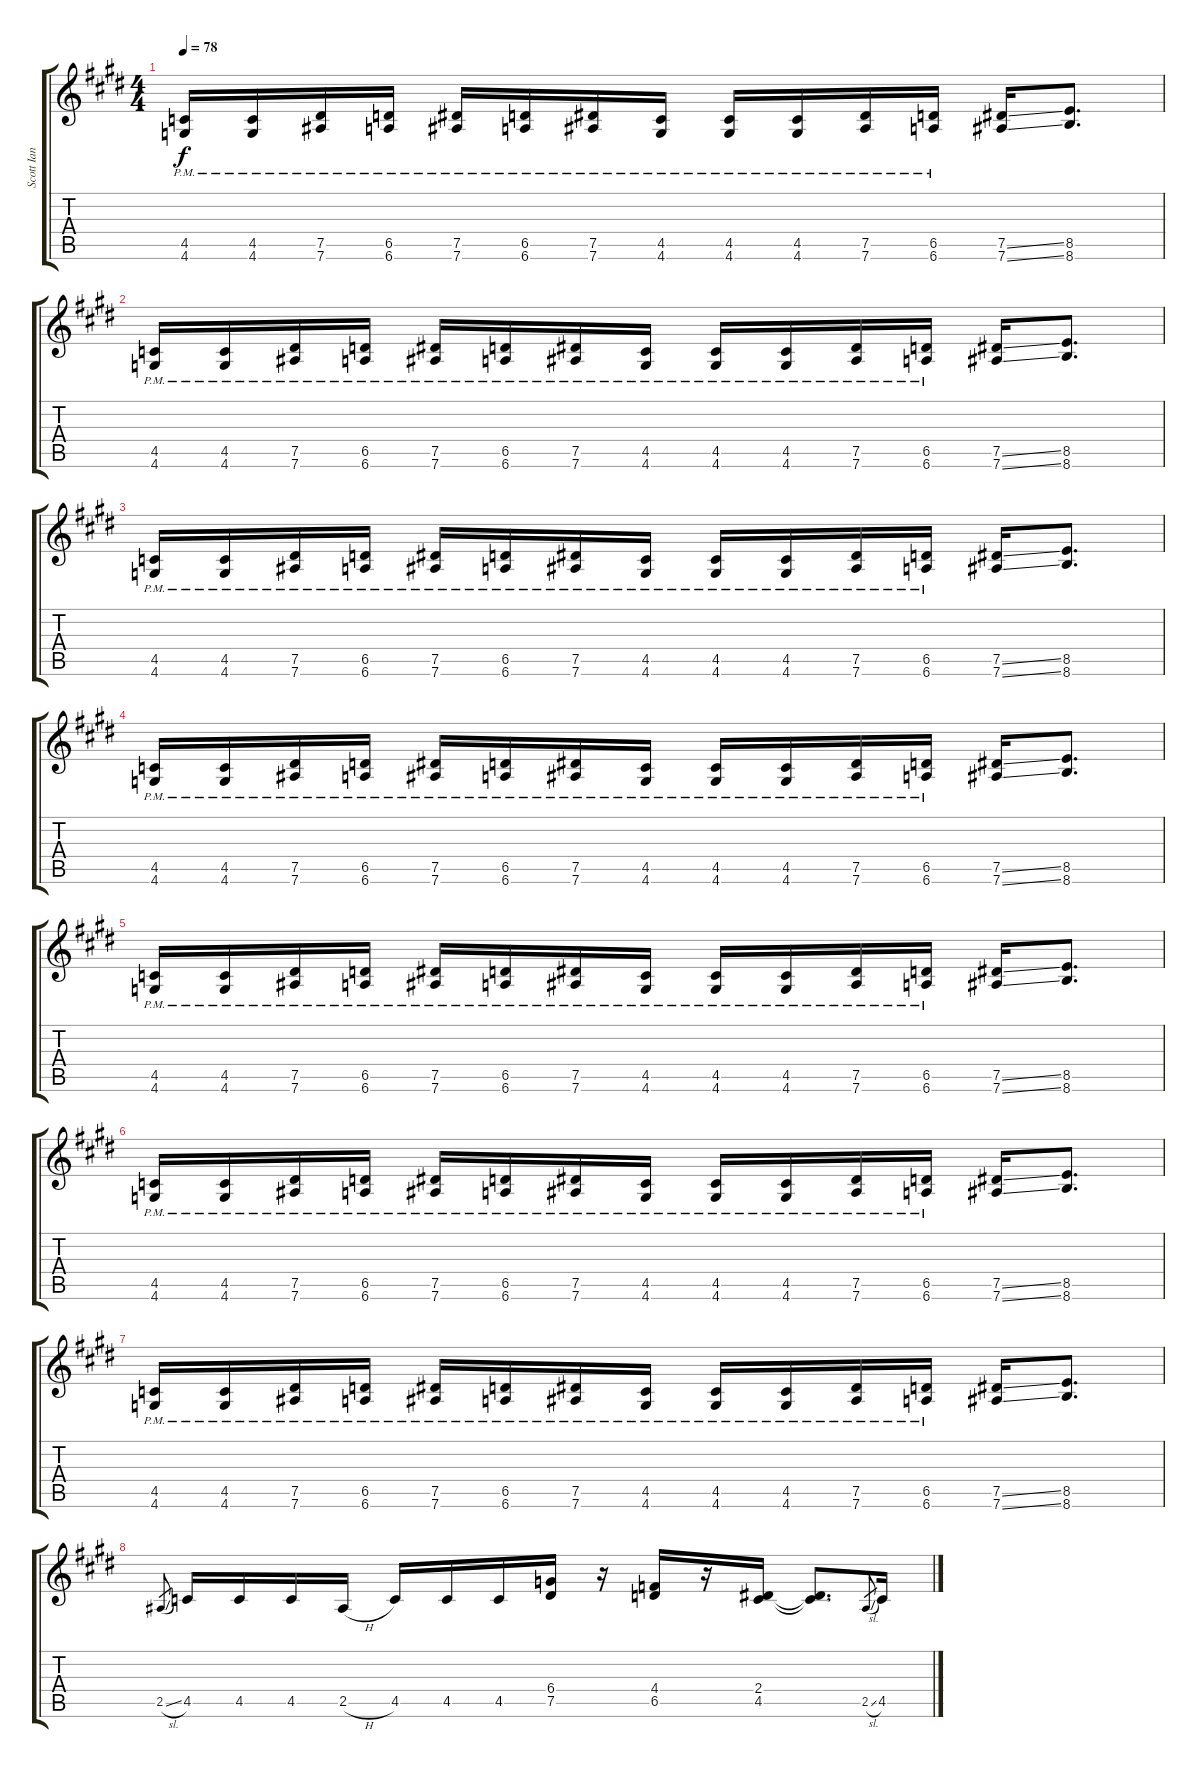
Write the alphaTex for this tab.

\track ("Scott Ian Rhy" "Scott Ian ") {instrument distortionguitar}
\staff {score tabs}
\tuning (Eb4 Bb3 Gb3 Db3 Ab2 Eb2) {hide}
\ts (4 4)
\tempo 78
\clef g2
\ks e
(4.5{pm} 4.6{pm}).16{dy f} (4.5{pm} 4.6{pm}).16 (7.5{pm} 7.6{pm}).16 (6.5{pm} 6.6{pm}).16 (7.5{pm} 7.6{pm}).16 (6.5{pm} 6.6{pm}).16 (7.5{pm} 7.6{pm}).16 (4.5{pm} 4.6{pm}).16 (4.5{pm} 4.6{pm}).16 (4.5{pm} 4.6{pm}).16 (7.5{pm} 7.6{pm}).16 (6.5{pm} 6.6{pm}).16 (7.5{ss} 7.6{ss}).16 (8.5 8.6).8{d} |
(4.5{pm} 4.6{pm}).16 (4.5{pm} 4.6{pm}).16 (7.5{pm} 7.6{pm}).16 (6.5{pm} 6.6{pm}).16 (7.5{pm} 7.6{pm}).16 (6.5{pm} 6.6{pm}).16 (7.5{pm} 7.6{pm}).16 (4.5{pm} 4.6{pm}).16 (4.5{pm} 4.6{pm}).16 (4.5{pm} 4.6{pm}).16 (7.5{pm} 7.6{pm}).16 (6.5{pm} 6.6{pm}).16 (7.5{ss} 7.6{ss}).16 (8.5 8.6).8{d} |
(4.5{pm} 4.6{pm}).16 (4.5{pm} 4.6{pm}).16 (7.5{pm} 7.6{pm}).16 (6.5{pm} 6.6{pm}).16 (7.5{pm} 7.6{pm}).16 (6.5{pm} 6.6{pm}).16 (7.5{pm} 7.6{pm}).16 (4.5{pm} 4.6{pm}).16 (4.5{pm} 4.6{pm}).16 (4.5{pm} 4.6{pm}).16 (7.5{pm} 7.6{pm}).16 (6.5{pm} 6.6{pm}).16 (7.5{ss} 7.6{ss}).16 (8.5 8.6).8{d} |
(4.5{pm} 4.6{pm}).16 (4.5{pm} 4.6{pm}).16 (7.5{pm} 7.6{pm}).16 (6.5{pm} 6.6{pm}).16 (7.5{pm} 7.6{pm}).16 (6.5{pm} 6.6{pm}).16 (7.5{pm} 7.6{pm}).16 (4.5{pm} 4.6{pm}).16 (4.5{pm} 4.6{pm}).16 (4.5{pm} 4.6{pm}).16 (7.5{pm} 7.6{pm}).16 (6.5{pm} 6.6{pm}).16 (7.5{ss} 7.6{ss}).16 (8.5 8.6).8{d} |
(4.5{pm} 4.6{pm}).16 (4.5{pm} 4.6{pm}).16 (7.5{pm} 7.6{pm}).16 (6.5{pm} 6.6{pm}).16 (7.5{pm} 7.6{pm}).16 (6.5{pm} 6.6{pm}).16 (7.5{pm} 7.6{pm}).16 (4.5{pm} 4.6{pm}).16 (4.5{pm} 4.6{pm}).16 (4.5{pm} 4.6{pm}).16 (7.5{pm} 7.6{pm}).16 (6.5{pm} 6.6{pm}).16 (7.5{ss} 7.6{ss}).16 (8.5 8.6).8{d} |
(4.5{pm} 4.6{pm}).16 (4.5{pm} 4.6{pm}).16 (7.5{pm} 7.6{pm}).16 (6.5{pm} 6.6{pm}).16 (7.5{pm} 7.6{pm}).16 (6.5{pm} 6.6{pm}).16 (7.5{pm} 7.6{pm}).16 (4.5{pm} 4.6{pm}).16 (4.5{pm} 4.6{pm}).16 (4.5{pm} 4.6{pm}).16 (7.5{pm} 7.6{pm}).16 (6.5{pm} 6.6{pm}).16 (7.5{ss} 7.6{ss}).16 (8.5 8.6).8{d} |
(4.5{pm} 4.6{pm}).16 (4.5{pm} 4.6{pm}).16 (7.5{pm} 7.6{pm}).16 (6.5{pm} 6.6{pm}).16 (7.5{pm} 7.6{pm}).16 (6.5{pm} 6.6{pm}).16 (7.5{pm} 7.6{pm}).16 (4.5{pm} 4.6{pm}).16 (4.5{pm} 4.6{pm}).16 (4.5{pm} 4.6{pm}).16 (7.5{pm} 7.6{pm}).16 (6.5{pm} 6.6{pm}).16 (7.5{ss} 7.6{ss}).16 (8.5 8.6).8{d} |
2.5{sl}.8{gr} 4.5.16 4.5.16 4.5.16 2.5{h}.16 4.5.16 4.5.16 4.5.16 (6.4 7.5).16 r.16 (4.4 6.5).16 r.16 (2.4 4.5).16 (2.4{t} 4.5{t}).8{d} 2.5{sl}.8{gr} 4.5.16
